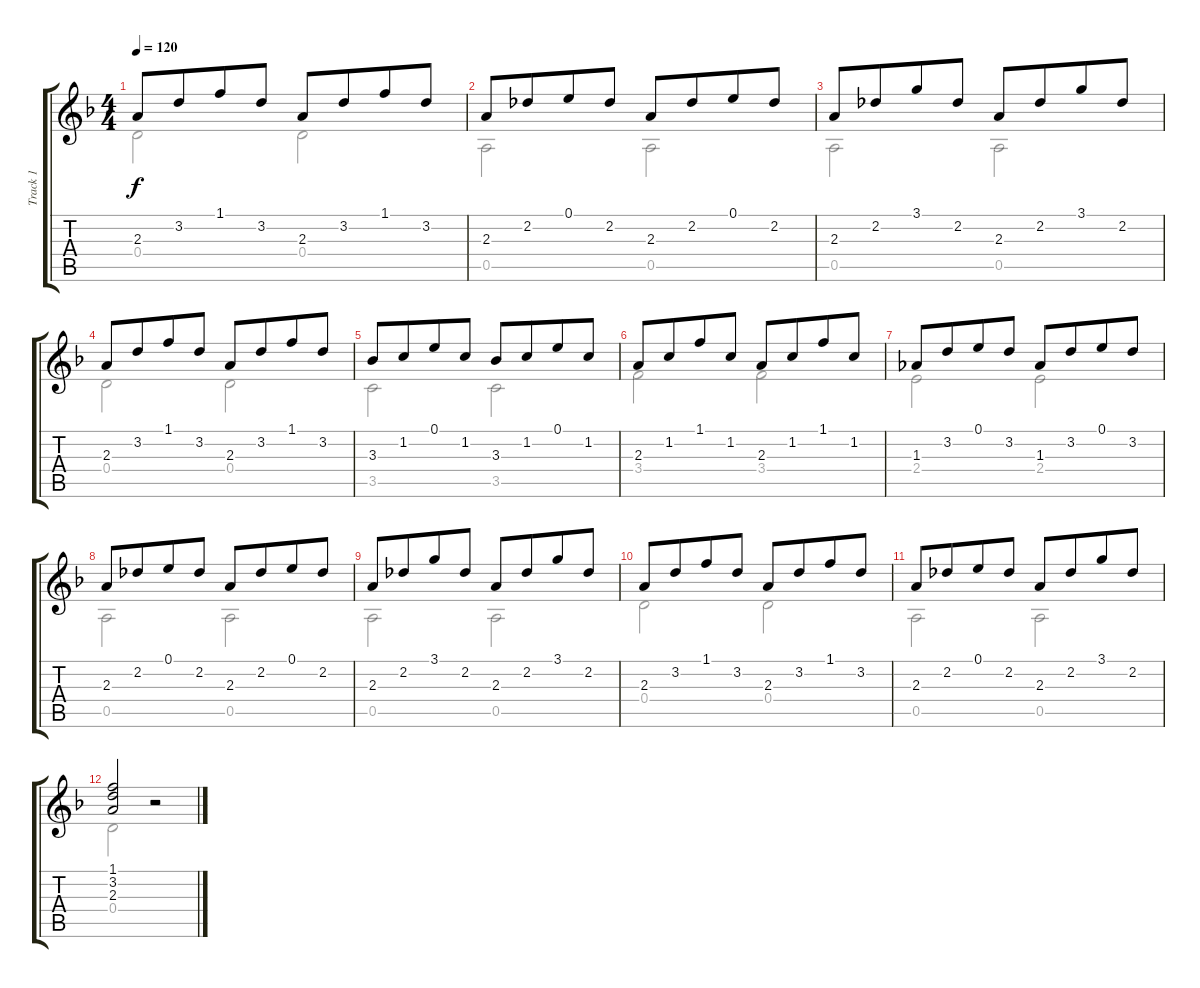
\track ("Track 1" "Track 1") {instrument acousticguitarsteel}
\staff {score tabs}
\tuning (E4 B3 G3 D3 A2 E2) {hide}
\voice
\ts (4 4)
\tempo 120
\clef g2
\ks dminor
2.3.8{dy f instrument acousticguitarsteel} 3.2.8{beam merge} 1.1.8 3.2.8 2.3.8 3.2.8{beam merge} 1.1.8 3.2.8 |
2.3.8 2.2.8{beam merge} 0.1.8{beam merge} 2.2.8 2.3.8 2.2.8{beam merge} 0.1.8 2.2.8 |
2.3.8 2.2.8{beam merge} 3.1.8{beam merge} 2.2.8 2.3.8 2.2.8{beam merge} 3.1.8 2.2.8 |
2.3.8 3.2.8{beam merge} 1.1.8 3.2.8 2.3.8 3.2.8{beam merge} 1.1.8 3.2.8 |
3.3.8 1.2.8{beam merge} 0.1.8{beam merge} 1.2.8 3.3.8 1.2.8{beam merge} 0.1.8 1.2.8 |
2.3.8 1.2.8{beam merge} 1.1.8 1.2.8 2.3.8 1.2.8{beam merge} 1.1.8 1.2.8 |
1.3.8{volume 9} 3.2.8{beam merge} 0.1.8 3.2.8 1.3.8 3.2.8{beam merge} 0.1.8 3.2.8 |
2.3.8 2.2.8{beam merge} 0.1.8{beam merge} 2.2.8 2.3.8 2.2.8{beam merge} 0.1.8 2.2.8 |
2.3.8 2.2.8{beam merge} 3.1.8{beam merge} 2.2.8 2.3.8 2.2.8{beam merge} 3.1.8 2.2.8 |
2.3.8 3.2.8{beam merge} 1.1.8 3.2.8 2.3.8 3.2.8{beam merge} 1.1.8 3.2.8 |
2.3.8 2.2.8{beam merge} 0.1.8{beam merge} 2.2.8 2.3.8 2.2.8{beam merge} 3.1.8 2.2.8 |
(1.1 3.2 2.3).2 r.2
\voice
\clef g2
\ottava regular
\simile none
\ks dminor
0.4.2{dy f} 0.4.2 |
0.5.2 0.5.2 |
0.5.2 0.5.2 |
0.4.2 0.4.2 |
3.5.2 3.5.2 |
3.4.2 3.4.2 |
2.4.2 2.4.2 |
0.5.2 0.5.2 |
0.5.2 0.5.2 |
0.4.2 0.4.2 |
0.5.2 0.5.2 |
0.4.2 r.2
